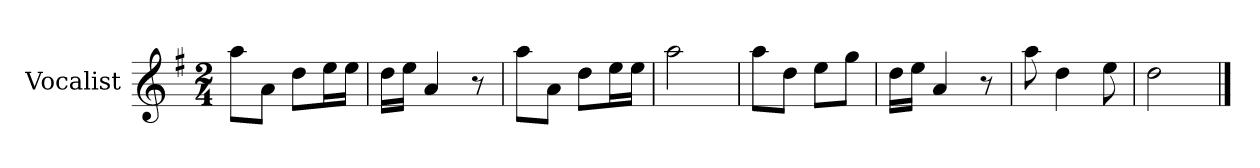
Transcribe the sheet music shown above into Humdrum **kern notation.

**kern
*part1
*staff1
*I"Vocalist
*k[f#]
*G:
*M2/4
=
8aaL
8aJ
8ddL
16eeL
16eeJJ
=1
16ddLL
16eeJJ
4a
8r
=2
8aaL
8aJ
8ddL
16eeL
16eeJJ
=3
2aa
=4
8aaL
8ddJ
8eeL
8ggJ
=5
16ddLL
16eeJJ
4a
8r
=6
8aa
4dd
8ee
=7
2dd
==
*-
